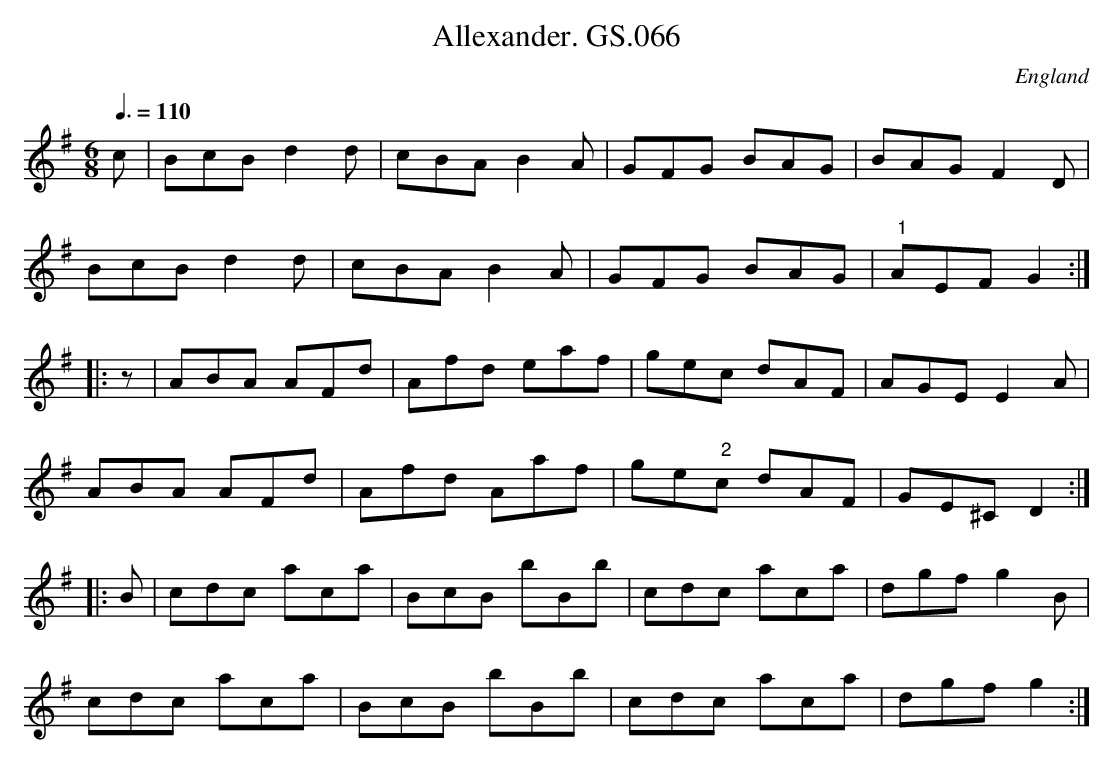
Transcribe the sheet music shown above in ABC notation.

X:1
T:Allexander. GS.066
L:1/8
M:6/8
O:England
Q:3/8=110
K:G major
c | BcB d2d | cBA B2 A | GFG BAG | BAG F2 D |!
BcB d2 d | cBA B2 A | GFG BAG |  " 1" AEF G2 :|!
|:z|ABA AFd | Afd eaf | gec dAF | AGE E2 A |!
ABA AFd | Afd Aaf | ge" 2"c dAF | GE^C D2 :|!
|:B | cdc aca | BcB bBb | cdc aca | dgf g2 B |!
cdc aca | BcB bBb | cdc aca | dgf g2 :|
